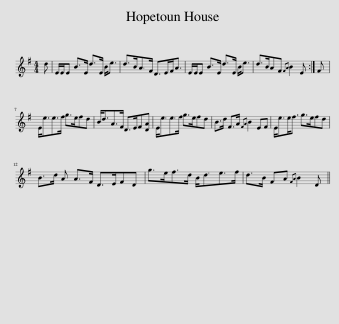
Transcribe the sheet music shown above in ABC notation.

X:1
L:1/8
M:4/4
I:linebreak $
K:Emin
V:1 treble
V:1
 d | E/E/E B>E d>E B<e | d>BA>F D>EF<A | E/E/E B>E d>E B<e | d>BAF{FA} B2 E :| %5
 F |$ E<ee>f g>efd | B<dA>F D>EF[DA] | E<ee>f g>efd | B>d F>A{FA} B2 EF | %10
 E<ee<f g>efd |$ B>d A A>F D>EFD | g>ef>d B<de>f | d>B FA{FA} B2 D || %14
